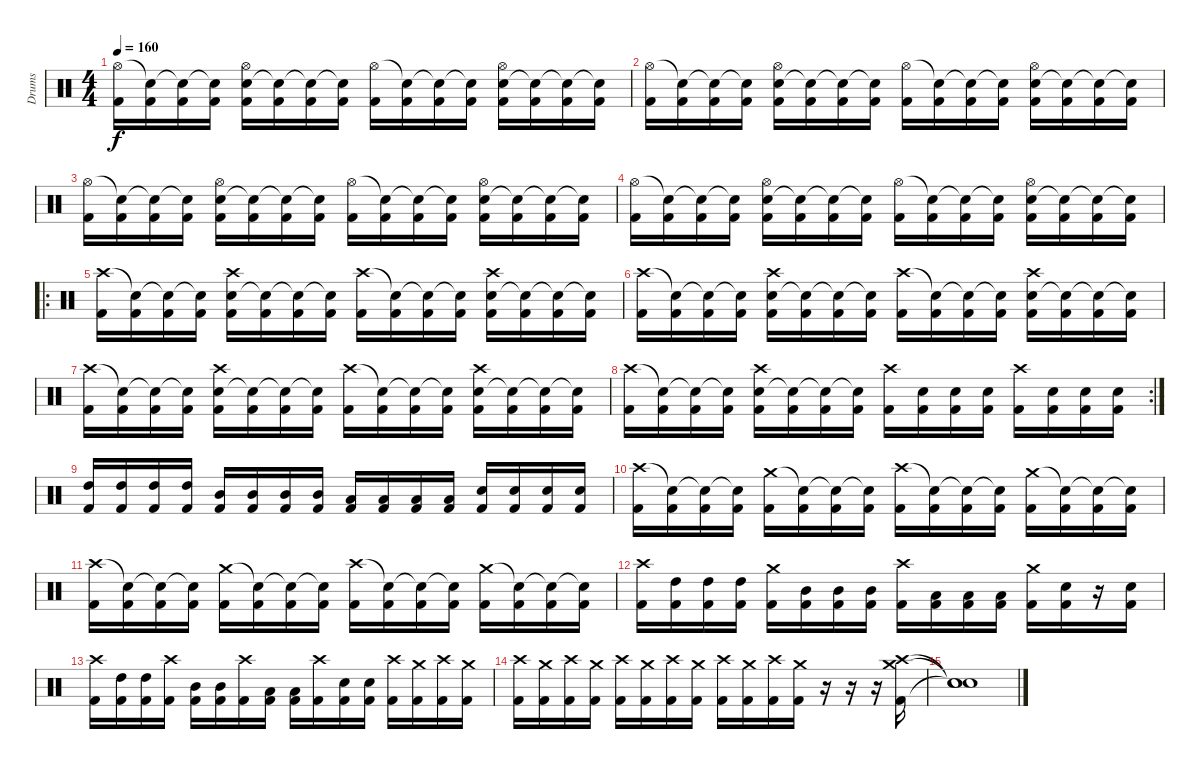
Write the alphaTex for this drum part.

\track ("Drums" "Drums") {instrument percussion}
\staff {score}
\articulation defaults
\ts (4 4)
\tempo 160
\clef neutral
\ks c
("Hi-Hat (open)" "Kick (hit) 2").16{dy f} ("Snare (hit)"{t} "Kick (hit) 2").16 ("Snare (hit)"{t} "Kick (hit) 2").16 ("Snare (hit)"{t} "Kick (hit) 2").16 ("Electric Snare (hit)" "Hi-Hat (open)" "Kick (hit) 2").16 ("Snare (hit)"{t} "Kick (hit) 2").16 ("Snare (hit)"{t} "Kick (hit) 2").16 ("Snare (hit)"{t} "Kick (hit) 2").16 ("Hi-Hat (open)" "Kick (hit) 2").16 ("Snare (hit)"{t} "Kick (hit) 2").16 ("Snare (hit)"{t} "Kick (hit) 2").16 ("Snare (hit)"{t} "Kick (hit) 2").16 ("Electric Snare (hit)" "Hi-Hat (open)" "Kick (hit) 2").16 ("Snare (hit)"{t} "Kick (hit) 2").16 ("Snare (hit)"{t} "Kick (hit) 2").16 ("Snare (hit)"{t} "Kick (hit) 2").16 |
("Hi-Hat (open)" "Kick (hit) 2").16 ("Snare (hit)"{t} "Kick (hit) 2").16 ("Snare (hit)"{t} "Kick (hit) 2").16 ("Snare (hit)"{t} "Kick (hit) 2").16 ("Electric Snare (hit)" "Hi-Hat (open)" "Kick (hit) 2").16 ("Snare (hit)"{t} "Kick (hit) 2").16 ("Snare (hit)"{t} "Kick (hit) 2").16 ("Snare (hit)"{t} "Kick (hit) 2").16 ("Hi-Hat (open)" "Kick (hit) 2").16 ("Snare (hit)"{t} "Kick (hit) 2").16 ("Snare (hit)"{t} "Kick (hit) 2").16 ("Snare (hit)"{t} "Kick (hit) 2").16 ("Electric Snare (hit)" "Hi-Hat (open)" "Kick (hit) 2").16 ("Snare (hit)"{t} "Kick (hit) 2").16 ("Snare (hit)"{t} "Kick (hit) 2").16 ("Snare (hit)"{t} "Kick (hit) 2").16 |
("Hi-Hat (open)" "Kick (hit) 2").16 ("Snare (hit)"{t} "Kick (hit) 2").16 ("Snare (hit)"{t} "Kick (hit) 2").16 ("Snare (hit)"{t} "Kick (hit) 2").16 ("Electric Snare (hit)" "Hi-Hat (open)" "Kick (hit) 2").16 ("Snare (hit)"{t} "Kick (hit) 2").16 ("Snare (hit)"{t} "Kick (hit) 2").16 ("Snare (hit)"{t} "Kick (hit) 2").16 ("Hi-Hat (open)" "Kick (hit) 2").16 ("Snare (hit)"{t} "Kick (hit) 2").16 ("Snare (hit)"{t} "Kick (hit) 2").16 ("Snare (hit)"{t} "Kick (hit) 2").16 ("Electric Snare (hit)" "Hi-Hat (open)" "Kick (hit) 2").16 ("Snare (hit)"{t} "Kick (hit) 2").16 ("Snare (hit)"{t} "Kick (hit) 2").16 ("Snare (hit)"{t} "Kick (hit) 2").16 |
("Hi-Hat (open)" "Kick (hit) 2").16 ("Snare (hit)"{t} "Kick (hit) 2").16 ("Snare (hit)"{t} "Kick (hit) 2").16 ("Snare (hit)"{t} "Kick (hit) 2").16 ("Electric Snare (hit)" "Hi-Hat (open)" "Kick (hit) 2").16 ("Snare (hit)"{t} "Kick (hit) 2").16 ("Snare (hit)"{t} "Kick (hit) 2").16 ("Snare (hit)"{t} "Kick (hit) 2").16 ("Hi-Hat (open)" "Kick (hit) 2").16 ("Snare (hit)"{t} "Kick (hit) 2").16 ("Snare (hit)"{t} "Kick (hit) 2").16 ("Snare (hit)"{t} "Kick (hit) 2").16 ("Electric Snare (hit)" "Hi-Hat (open)" "Kick (hit) 2").16 ("Snare (hit)"{t} "Kick (hit) 2").16 ("Snare (hit)"{t} "Kick (hit) 2").16 ("Snare (hit)"{t} "Kick (hit) 2").16 |
\ro
("Crash high (hit)" "Kick (hit) 2").16 ("Snare (hit)"{t} "Kick (hit) 2").16 ("Snare (hit)"{t} "Kick (hit) 2").16 ("Snare (hit)"{t} "Kick (hit) 2").16 ("Electric Snare (hit)" "Crash high (hit)" "Kick (hit) 2").16 ("Snare (hit)"{t} "Kick (hit) 2").16 ("Snare (hit)"{t} "Kick (hit) 2").16 ("Snare (hit)"{t} "Kick (hit) 2").16 ("Crash high (hit)" "Kick (hit) 2").16 ("Snare (hit)"{t} "Kick (hit) 2").16 ("Snare (hit)"{t} "Kick (hit) 2").16 ("Snare (hit)"{t} "Kick (hit) 2").16 ("Electric Snare (hit)" "Crash high (hit)" "Kick (hit) 2").16 ("Snare (hit)"{t} "Kick (hit) 2").16 ("Snare (hit)"{t} "Kick (hit) 2").16 ("Snare (hit)"{t} "Kick (hit) 2").16 |
("Crash high (hit)" "Kick (hit) 2").16 ("Snare (hit)"{t} "Kick (hit) 2").16 ("Snare (hit)"{t} "Kick (hit) 2").16 ("Snare (hit)"{t} "Kick (hit) 2").16 ("Electric Snare (hit)" "Crash high (hit)" "Kick (hit) 2").16 ("Snare (hit)"{t} "Kick (hit) 2").16 ("Snare (hit)"{t} "Kick (hit) 2").16 ("Snare (hit)"{t} "Kick (hit) 2").16 ("Crash high (hit)" "Kick (hit) 2").16 ("Snare (hit)"{t} "Kick (hit) 2").16 ("Snare (hit)"{t} "Kick (hit) 2").16 ("Snare (hit)"{t} "Kick (hit) 2").16 ("Electric Snare (hit)" "Crash high (hit)" "Kick (hit) 2").16 ("Snare (hit)"{t} "Kick (hit) 2").16 ("Snare (hit)"{t} "Kick (hit) 2").16 ("Snare (hit)"{t} "Kick (hit) 2").16 |
("Crash high (hit)" "Kick (hit) 2").16 ("Snare (hit)"{t} "Kick (hit) 2").16 ("Snare (hit)"{t} "Kick (hit) 2").16 ("Snare (hit)"{t} "Kick (hit) 2").16 ("Electric Snare (hit)" "Crash high (hit)" "Kick (hit) 2").16 ("Snare (hit)"{t} "Kick (hit) 2").16 ("Snare (hit)"{t} "Kick (hit) 2").16 ("Snare (hit)"{t} "Kick (hit) 2").16 ("Crash high (hit)" "Kick (hit) 2").16 ("Snare (hit)"{t} "Kick (hit) 2").16 ("Snare (hit)"{t} "Kick (hit) 2").16 ("Snare (hit)"{t} "Kick (hit) 2").16 ("Electric Snare (hit)" "Crash high (hit)" "Kick (hit) 2").16 ("Snare (hit)"{t} "Kick (hit) 2").16 ("Snare (hit)"{t} "Kick (hit) 2").16 ("Snare (hit)"{t} "Kick (hit) 2").16 |
\rc 2
("Crash high (hit)" "Kick (hit) 2").16 ("Snare (hit)"{t} "Kick (hit) 2").16 ("Snare (hit)"{t} "Kick (hit) 2").16 ("Snare (hit)"{t} "Kick (hit) 2").16 ("Electric Snare (hit)" "Crash high (hit)" "Kick (hit) 2").16 ("Snare (hit)"{t} "Kick (hit) 2").16 ("Snare (hit)"{t} "Kick (hit) 2").16 ("Snare (hit)"{t} "Kick (hit) 2").16 ("Crash high (hit)" "Kick (hit) 2").16 ("Electric Snare (hit)" "Kick (hit) 2").16 ("Electric Snare (hit)" "Kick (hit) 2").16 ("Electric Snare (hit)" "Kick (hit) 2").16 ("Crash high (hit)" "Kick (hit) 2").16 ("Electric Snare (hit)" "Kick (hit) 2").16 ("Electric Snare (hit)" "Kick (hit) 2").16 ("Electric Snare (hit)" "Kick (hit) 2").16 |
("High Tom (hit)" "Kick (hit) 2").16 ("High Tom (hit)" "Kick (hit) 2").16 ("High Tom (hit)" "Kick (hit) 2").16 ("High Tom (hit)" "Kick (hit) 2").16 ("Mid Tom (hit)" "Kick (hit) 2").16 ("Mid Tom (hit)" "Kick (hit) 2").16 ("Mid Tom (hit)" "Kick (hit) 2").16 ("Mid Tom (hit)" "Kick (hit) 2").16 ("Low Tom (hit)" "Kick (hit) 2").16 ("Low Tom (hit)" "Kick (hit) 2").16 ("Low Tom (hit)" "Kick (hit) 2").16 ("Low Tom (hit)" "Kick (hit) 2").16 ("Electric Snare (hit)" "Kick (hit) 2").16 ("Electric Snare (hit)" "Kick (hit) 2").16 ("Electric Snare (hit)" "Kick (hit) 2").16 ("Electric Snare (hit)" "Kick (hit) 2").16 |
("Crash high (hit)" "Kick (hit) 2").16 ("Snare (hit)"{t} "Kick (hit) 2").16 ("Snare (hit)"{t} "Kick (hit) 2").16 ("Snare (hit)"{t} "Kick (hit) 2").16 ("Crash medium (hit)" "Kick (hit) 2").16 ("Snare (hit)"{t} "Kick (hit) 2").16 ("Snare (hit)"{t} "Kick (hit) 2").16 ("Snare (hit)"{t} "Kick (hit) 2").16 ("Crash high (hit)" "Kick (hit) 2").16 ("Snare (hit)"{t} "Kick (hit) 2").16 ("Snare (hit)"{t} "Kick (hit) 2").16 ("Snare (hit)"{t} "Kick (hit) 2").16 ("Crash medium (hit)" "Kick (hit) 2").16 ("Snare (hit)"{t} "Kick (hit) 2").16 ("Snare (hit)"{t} "Kick (hit) 2").16 ("Snare (hit)"{t} "Kick (hit) 2").16 |
("Crash high (hit)" "Kick (hit) 2").16 ("Snare (hit)"{t} "Kick (hit) 2").16 ("Snare (hit)"{t} "Kick (hit) 2").16 ("Snare (hit)"{t} "Kick (hit) 2").16 ("Crash medium (hit)" "Kick (hit) 2").16 ("Snare (hit)"{t} "Kick (hit) 2").16 ("Snare (hit)"{t} "Kick (hit) 2").16 ("Snare (hit)"{t} "Kick (hit) 2").16 ("Crash high (hit)" "Kick (hit) 2").16 ("Snare (hit)"{t} "Kick (hit) 2").16 ("Snare (hit)"{t} "Kick (hit) 2").16 ("Snare (hit)"{t} "Kick (hit) 2").16 ("Crash medium (hit)" "Kick (hit) 2").16 ("Snare (hit)"{t} "Kick (hit) 2").16 ("Snare (hit)"{t} "Kick (hit) 2").16 ("Snare (hit)"{t} "Kick (hit) 2").16 |
("Crash high (hit)" "Kick (hit) 2").16 ("High Tom (hit)" "Kick (hit) 2").16 ("High Tom (hit)" "Kick (hit) 2").16 ("High Tom (hit)" "Kick (hit) 2").16 ("Crash medium (hit)" "Kick (hit) 2").16 ("Mid Tom (hit)" "Kick (hit) 2").16 ("Mid Tom (hit)" "Kick (hit) 2").16 ("Mid Tom (hit)" "Kick (hit) 2").16 ("Crash high (hit)" "Kick (hit) 2").16 ("Low Tom (hit)" "Kick (hit) 2").16 ("Low Tom (hit)" "Kick (hit) 2").16 ("Low Tom (hit)" "Kick (hit) 2").16 ("Crash medium (hit)" "Kick (hit) 2").16 ("Electric Snare (hit)" "Kick (hit) 2").16 r.16 ("Electric Snare (hit)" "Kick (hit) 2").16 |
("Crash high (hit)" "Kick (hit) 2").16 ("High Tom (hit)" "Kick (hit) 2").16 ("High Tom (hit)" "Kick (hit) 2").16 ("Crash high (hit)" "Kick (hit) 2").16 ("Mid Tom (hit)" "Kick (hit) 2").16 ("Mid Tom (hit)" "Kick (hit) 2").16 ("Crash high (hit)" "Kick (hit) 2").16 ("Low Tom (hit)" "Kick (hit) 2").16 ("Low Tom (hit)" "Kick (hit) 2").16 ("Crash high (hit)" "Kick (hit) 2").16 ("Electric Snare (hit)" "Kick (hit) 2").16 ("Electric Snare (hit)" "Kick (hit) 2").16 ("Crash high (hit)" "Kick (hit) 2").16 ("Crash medium (hit)" "Kick (hit) 2").16 ("Crash high (hit)" "Kick (hit) 2").16 ("Crash medium (hit)" "Kick (hit) 2").16 |
("Crash high (hit)" "Kick (hit) 2").16 ("Crash medium (hit)" "Kick (hit) 2").16 ("Crash high (hit)" "Kick (hit) 2").16 ("Crash medium (hit)" "Kick (hit) 2").16 ("Crash high (hit)" "Kick (hit) 2").16 ("Crash medium (hit)" "Kick (hit) 2").16 ("Crash high (hit)" "Kick (hit) 2").16 ("Crash medium (hit)" "Kick (hit) 2").16 ("Crash high (hit)" "Kick (hit) 2").16 ("Crash medium (hit)" "Kick (hit) 2").16 ("Crash high (hit)" "Kick (hit) 2").16 ("Crash medium (hit)" "Kick (hit) 2").16 r.16 r.16 r.16 ("Crash medium (hit)" "Crash high (hit)" "Kick (hit) 2").16 |
("Snare (hit)"{t} "Snare (hit)"{t} "Snare (hit)"{t}).1
